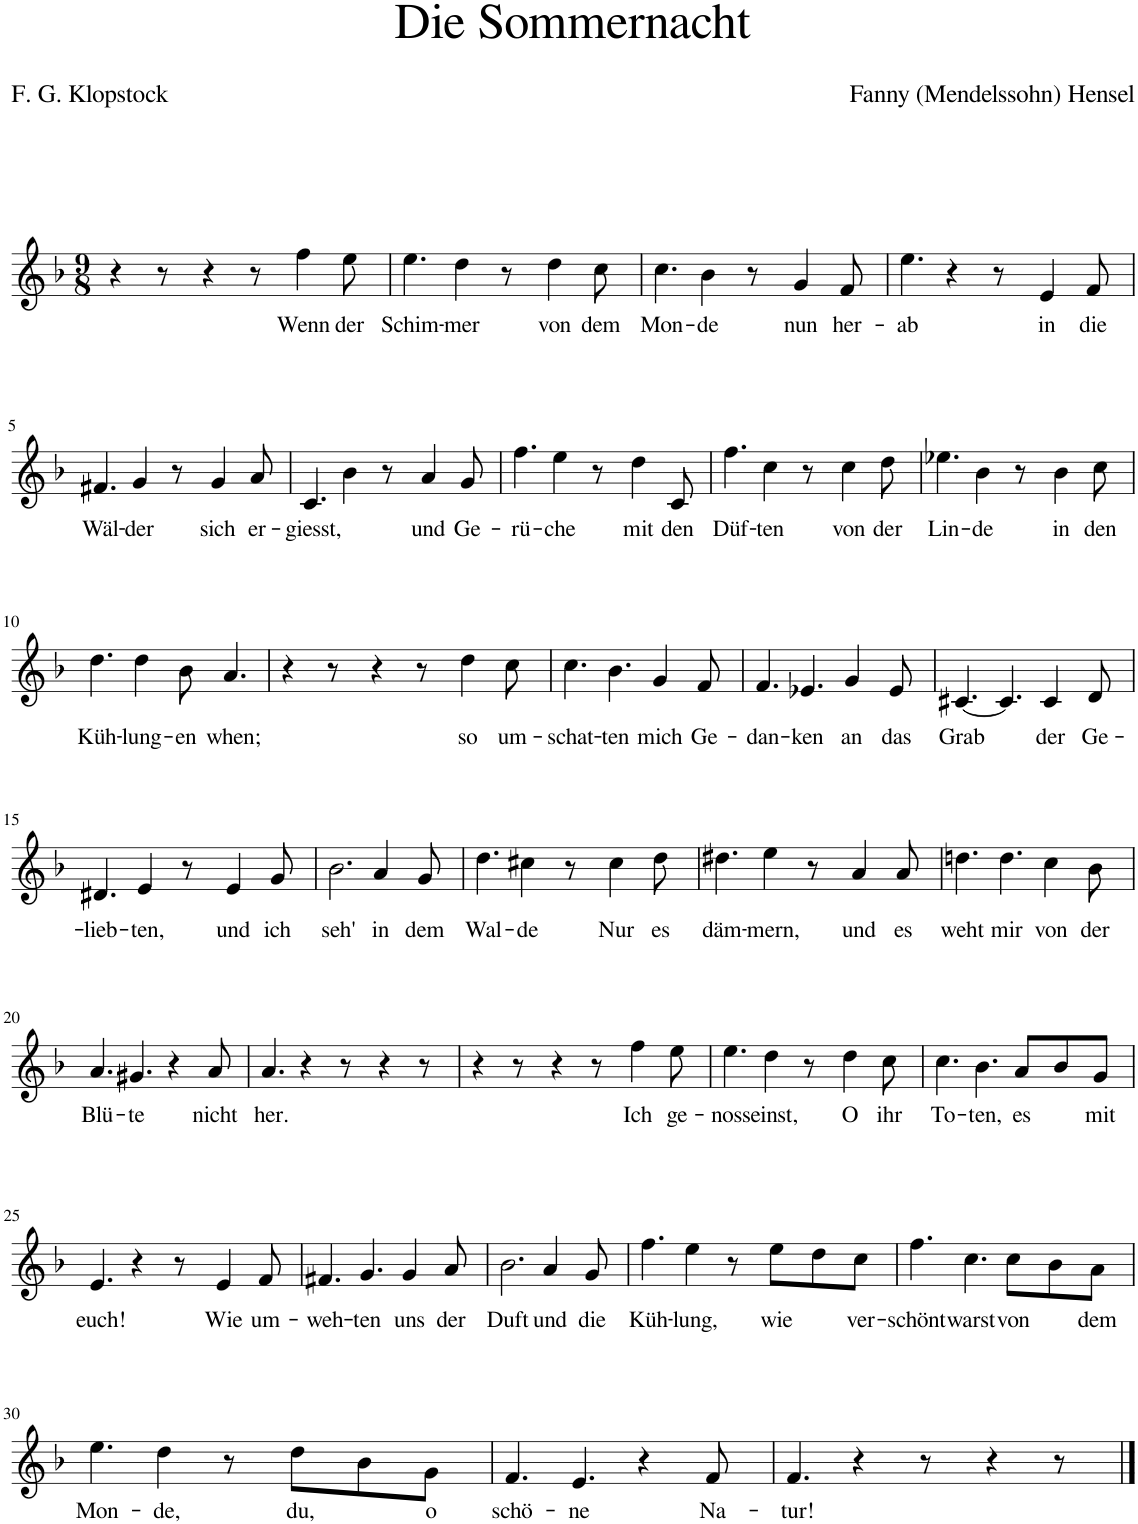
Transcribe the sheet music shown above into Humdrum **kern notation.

**kern	**text
*part1	*part1
*staff1	*staff1
*I"Piano	*
*I'Pno	*
*clefG2	*
*k[b-]	*
*M9/8	*
=1	=1
4r	.
8r	.
4r	.
8r	.
!	!LO:LY:b
4ff\	Wenn
!	!LO:LY:b
8ee\	der
=2	=2
!	!LO:LY:b
4.ee\	Schim-
!	!LO:LY:b
4dd\	-mer
8r	.
!	!LO:LY:b
4dd\	von
!	!LO:LY:b
8cc\	dem
=3	=3
!	!LO:LY:b
4.cc\	Mon-
!	!LO:LY:b
4b-\	-de
8r	.
!	!LO:LY:b
4g/	nun
!	!LO:LY:b
8f/	her-
=4	=4
!	!LO:LY:b
4.ee\	-ab
4r	.
8r	.
!	!LO:LY:b
4e/	in
!	!LO:LY:b
8f/	die
!!LO:LB:g=z
=5	=5
!	!LO:LY:b
4.f#X/	Wäl-
!	!LO:LY:b
4g/	-der
8r	.
!	!LO:LY:b
4g/	sich
!	!LO:LY:b
8a/	er-
=6	=6
!	!LO:LY:b
4.c/	giesst,
4b-\	.
8r	.
!	!LO:LY:b
4a/	und
!	!LO:LY:b
8g/	Ge-
=7	=7
!	!LO:LY:b
4.ff\	-rü-
!	!LO:LY:b
4ee\	-che
8r	.
!	!LO:LY:b
4dd\	mit
!	!LO:LY:b
8c/	den
=8	=8
!	!LO:LY:b
4.ff\	Düf-
!	!LO:LY:b
4cc\	-ten
8r	.
!	!LO:LY:b
4cc\	von
!	!LO:LY:b
8dd\	der
=9	=9
!	!LO:LY:b
4.ee-X\	Lin-
!	!LO:LY:b
4b-\	-de
8r	.
!	!LO:LY:b
4b-\	in
!	!LO:LY:b
8cc\	den
!!LO:LB:g=z
=10	=10
!	!LO:LY:b
4.dd\	Küh-
!	!LO:LY:b
4dd\	-lung-
!	!LO:LY:b
8b-\	-en
!	!LO:LY:b
4.a/	when;
=11	=11
4r	.
8r	.
4r	.
8r	.
!	!LO:LY:b
4dd\	so
!	!LO:LY:b
8cc\	um-
=12	=12
!	!LO:LY:b
4.cc\	schat-
!	!LO:LY:b
4.b-\	-ten
!	!LO:LY:b
4g/	mich
!	!LO:LY:b
8f/	Ge-
=13	=13
!	!LO:LY:b
4.f/	-dan-
!	!LO:LY:b
4.e-X/	-ken
!	!LO:LY:b
4g/	an
!	!LO:LY:b
8e-/	das
=14	=14
!	!LO:LY:b
[4.c#X/	Grab
4.c#/]	.
!	!LO:LY:b
4c#/	der
!	!LO:LY:b
8d/	Ge-
!!LO:LB:g=z
=15	=15
!	!LO:LY:b
4.d#X/	lieb-
!	!LO:LY:b
4e/	-ten,
8r	.
!	!LO:LY:b
4e/	und
!	!LO:LY:b
8g/	ich
=16	=16
!	!LO:LY:b
2.b-\	seh'
!	!LO:LY:b
4a/	in
!	!LO:LY:b
8g/	dem
=17	=17
!	!LO:LY:b
4.dd\	Wal-
!	!LO:LY:b
4cc#X\	-de
8r	.
!	!LO:LY:b
4cc#\	Nur
!	!LO:LY:b
8dd\	es
=18	=18
!	!LO:LY:b
4.dd#X\	däm-
!	!LO:LY:b
4ee\	-mern,
8r	.
!	!LO:LY:b
4a/	und
!	!LO:LY:b
8a/	es
=19	=19
!	!LO:LY:b
4.ddn\	weht
!	!LO:LY:b
4.dd\	mir
!	!LO:LY:b
4cc\	von
!	!LO:LY:b
8b-\	der
!!LO:LB:g=z
=20	=20
!	!LO:LY:b
4.a/	Blü-
!	!LO:LY:b
4.g#X/	-te
4r	.
!	!LO:LY:b
8a/	nicht
=21	=21
!	!LO:LY:b
4.a/	her.
4r	.
8r	.
4r	.
8r	.
=22	=22
4r	.
8r	.
4r	.
8r	.
!	!LO:LY:b
4ff\	Ich
!	!LO:LY:b
8ee\	ge-
=23	=23
!	!LO:LY:b
4.ee\	-noss
!	!LO:LY:b
4dd\	einst,
8r	.
!	!LO:LY:b
4dd\	O
!	!LO:LY:b
8cc\	ihr
=24	=24
!	!LO:LY:b
4.cc\	To-
!	!LO:LY:b
4.b-\	-ten,
!	!LO:LY:b
8a/L	es
8b-/	.
!	!LO:LY:b
8g/J	mit
!!LO:LB:g=z
=25	=25
!	!LO:LY:b
4.e/	euch!
4r	.
8r	.
!	!LO:LY:b
4e/	Wie
!	!LO:LY:b
8f/	um-
=26	=26
!	!LO:LY:b
4.f#X/	-weh-
!	!LO:LY:b
4.g/	-ten
!	!LO:LY:b
4g/	uns
!	!LO:LY:b
8a/	der
=27	=27
!	!LO:LY:b
2.b-\	Duft
!	!LO:LY:b
4a/	und
!	!LO:LY:b
8g/	die
=28	=28
!	!LO:LY:b
4.ff\	Küh-
!	!LO:LY:b
4ee\	-lung,
8r	.
!	!LO:LY:b
8ee\L	wie
8dd\	.
!	!LO:LY:b
8cc\J	ver-
=29	=29
!	!LO:LY:b
4.ff\	-schönt
!	!LO:LY:b
4.cc\	warst
!	!LO:LY:b
8cc\L	von
8b-\	.
!	!LO:LY:b
8a\J	dem
!!LO:LB:g=z
=30	=30
!	!LO:LY:b
4.ee\	Mon-
!	!LO:LY:b
4dd\	-de,
8r	.
!	!LO:LY:b
8dd\L	du,
8b-\	.
!	!LO:LY:b
8g\J	o
=31	=31
!	!LO:LY:b
4.f/	schö-
!	!LO:LY:b
4.e/	-ne
4r	.
!	!LO:LY:b
8f/	Na-
=32	=32
!	!LO:LY:b
4.f/	-tur!
4r	.
8r	.
4r	.
8r	.
==	==
*-	*-
